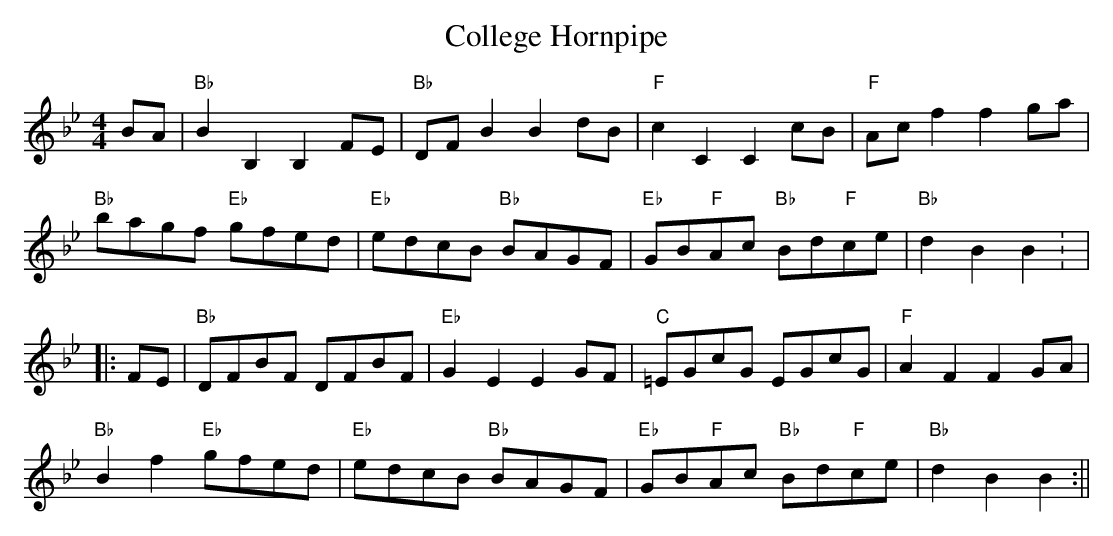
X:1
T:College Hornpipe
M:4/4
L:1/8
K:Bb
BA|"Bb"B2B,2B,2FE|"Bb"DFB2 B2 dB|"F"c2C2C2 cB|"F"Ac f2 f2 ga|!
"Bb"bagf "Eb"gfed|"Eb"edcB "Bb"BAGF|"Eb"GB"F"Ac "Bb"Bd"F"ce|"Bb"d2 B2B2:
|!
|:FE|"Bb"DFBF DFBF|"Eb"G2E2E2 GF|"C"=EGcG EGcG|"F"A2F2F2 GA|!
"Bb"B2f2 "Eb"gfed|"Eb"edcB "Bb"BAGF|"Eb"GB"F"Ac "Bb"Bd"F"ce|"Bb"d2 B2 B2
:||
